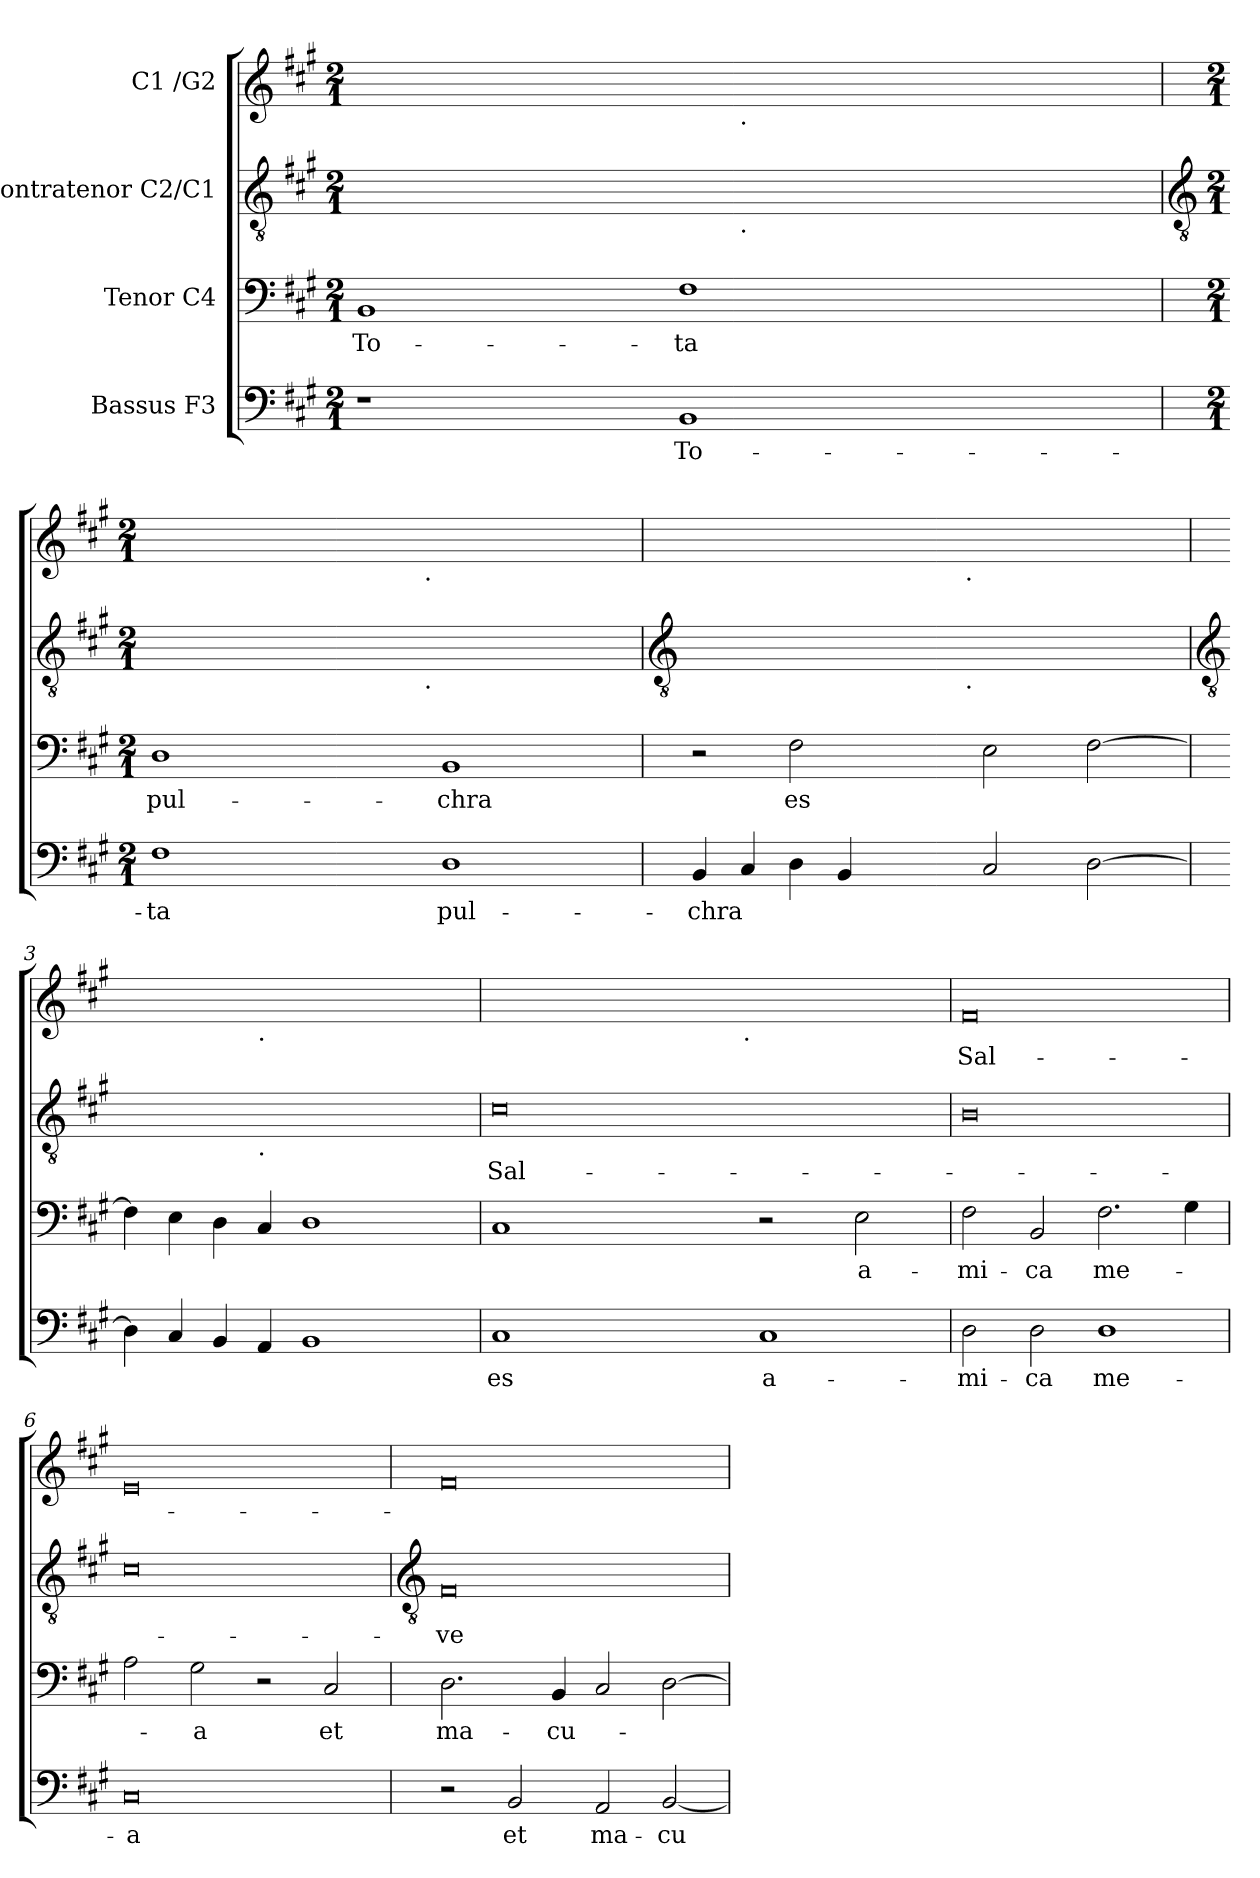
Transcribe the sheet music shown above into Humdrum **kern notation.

**kern	**text	**kern	**text	**kern	**text	**kern	**text
*part4	*part4	*part3	*part3	*part2	*part2	*part1	*part1
*staff4	*staff4	*staff3	*staff3	*staff2	*staff2	*staff1	*staff1
*I"Bassus F3	*	*I"Tenor C4	*	*I"Contratenor C2/C1	*	*I"C1 /G2	*
*clefF4	*	*clefF4	*	*clefGv2	*	*clefG2	*
*k[f#c#g#]	*	*k[f#c#g#]	*	*k[f#c#g#]	*	*k[f#c#g#]	*
*A:	*	*A:	*	*A:	*	*A:	*
*M2/1	*	*M2/1	*	*M2/1	*	*M2/1	*
=	=	=	=	=	=	=	=
!	!	!	!LO:LY:b	!	!	!	!
1r	.	1BB	To-	4ryy	.	4ryy	.
.	.	.	.	4ryy	.	4ryy	.
.	.	.	.	4ryy	.	4ryy	.
.	.	.	.	4ryy	.	4ryy	.
!	!LO:LY:b	!	!LO:LY:b	!	!	!	!
1BB	To-	1F#	-ta	64ryy	.	64ryy	.
.	.	.	.	64ryy	.	64ryy	.
.	.	.	.	64ryy	.	64ryy	.
.	.	.	.	64ryy	.	64ryy	.
!	!	!	!	!	!	!LO:TX:b:t=.	!
!	!	!	!	!LO:TX:b:t=.	!	!	!
.	.	.	.	64ryy	.	64ryy	.
.	.	.	.	4ryy	.	4ryy	.
.	.	.	.	4ryy	.	4ryy	.
.	.	.	.	4ryy	.	4ryy	.
.	.	.	.	64ryy	.	64ryy	.
.	.	.	.	64ryy	.	64ryy	.
.	.	.	.	64ryy	.	64ryy	.
.	.	.	.	64ryy	.	64ryy	.
.	.	.	.	64ryy	.	64ryy	.
.	.	.	.	64ryy	.	64ryy	.
.	.	.	.	64ryy	.	64ryy	.
.	.	.	.	64ryy	.	64ryy	.
.	.	.	.	64ryy	.	64ryy	.
.	.	.	.	64ryy	.	64ryy	.
.	.	.	.	64ryy	.	64ryy	.
!!LO:LB:g=z
=1	=1	=1	=1	=1	=1	=1	=1
*	*	*	*	*clefGv2	*	*	*
*M2/1	*	*M2/1	*	*M2/1	*	*M2/1	*
!	!LO:LY:b	!	!LO:LY:b	!	!	!	!
1F#	-ta	1D	pul-	4ryy	.	4ryy	.
.	.	.	.	4ryy	.	4ryy	.
.	.	.	.	4ryy	.	4ryy	.
.	.	.	.	64ryy	.	64ryy	.
.	.	.	.	64ryy	.	64ryy	.
.	.	.	.	64ryy	.	64ryy	.
.	.	.	.	64ryy	.	64ryy	.
.	.	.	.	64ryy	.	64ryy	.
.	.	.	.	64ryy	.	64ryy	.
.	.	.	.	64ryy	.	64ryy	.
.	.	.	.	64ryy	.	64ryy	.
.	.	.	.	64ryy	.	64ryy	.
.	.	.	.	64ryy	.	64ryy	.
.	.	.	.	64ryy	.	64ryy	.
.	.	.	.	64ryy	.	64ryy	.
.	.	.	.	64ryy	.	64ryy	.
.	.	.	.	64ryy	.	64ryy	.
!	!	!	!	!	!	!LO:TX:b:t=.	!
!	!	!	!	!LO:TX:b:t=.	!	!	!
.	.	.	.	64ryy	.	64ryy	.
.	.	.	.	4ryy	.	4ryy	.
!	!LO:LY:b	!	!LO:LY:b	!	!	!	!
1D	pul-	1BB	-chra	.	.	.	.
.	.	.	.	4ryy	.	4ryy	.
.	.	.	.	4ryy	.	4ryy	.
.	.	.	.	4ryy	.	4ryy	.
.	.	.	.	64ryy	.	64ryy	.
!!LO:LB:g=z
=2	=2	=2	=2	=2	=2	=2	=2
*	*	*	*	*clefGv2	*	*	*
!	!LO:LY:b	!	!	!	!	!	!
4BB/	-chra	2r	.	4ryy	.	4ryy	.
4C#/	.	.	.	4ryy	.	4ryy	.
!	!	!	!LO:LY:b	!	!	!	!
4D\	.	2F#\	es	4ryy	.	4ryy	.
4BB/	.	.	.	64ryy	.	64ryy	.
.	.	.	.	64ryy	.	64ryy	.
.	.	.	.	64ryy	.	64ryy	.
.	.	.	.	64ryy	.	64ryy	.
.	.	.	.	64ryy	.	64ryy	.
.	.	.	.	64ryy	.	64ryy	.
.	.	.	.	64ryy	.	64ryy	.
.	.	.	.	64ryy	.	64ryy	.
.	.	.	.	64ryy	.	64ryy	.
.	.	.	.	64ryy	.	64ryy	.
.	.	.	.	64ryy	.	64ryy	.
.	.	.	.	64ryy	.	64ryy	.
.	.	.	.	64ryy	.	64ryy	.
.	.	.	.	64ryy	.	64ryy	.
!	!	!	!	!	!	!LO:TX:b:t=.	!
!	!	!	!	!LO:TX:b:t=.	!	!	!
.	.	.	.	64ryy	.	64ryy	.
.	.	.	.	4ryy	.	4ryy	.
2C#/	.	2E\	.	.	.	.	.
.	.	.	.	4ryy	.	4ryy	.
.	.	.	.	4ryy	.	4ryy	.
[2D\	.	[2F#\	.	.	.	.	.
.	.	.	.	4ryy	.	4ryy	.
.	.	.	.	64ryy	.	64ryy	.
!!LO:LB:g=z
=3	=3	=3	=3	=3	=3	=3	=3
*	*	*	*	*clefGv2	*	*	*
4D\]	.	4F#\]	.	4ryy	.	4ryy	.
4C#/	.	4E\	.	4ryy	.	4ryy	.
4BB/	.	4D\	.	4ryy	.	4ryy	.
!	!	!	!	!	!	!LO:TX:b:t=.	!
!	!	!	!	!LO:TX:b:t=.	!	!	!
4AA/	.	4C#/	.	4ryy	.	4ryy	.
1BB	.	1D	.	4ryy	.	4ryy	.
.	.	.	.	4ryy	.	4ryy	.
.	.	.	.	4ryy	.	4ryy	.
.	.	.	.	4ryy	.	4ryy	.
=4	=4	=4	=4	=4	=4	=4	=4
!	!LO:LY:b	!	!	!	!LO:LY:b	!	!
1C#	es	1C#	.	0c#	Sal-	4ryy	.
.	.	.	.	.	.	4ryy	.
.	.	.	.	.	.	4ryy	.
.	.	.	.	.	.	64ryy	.
.	.	.	.	.	.	64ryy	.
.	.	.	.	.	.	64ryy	.
.	.	.	.	.	.	64ryy	.
.	.	.	.	.	.	64ryy	.
.	.	.	.	.	.	64ryy	.
.	.	.	.	.	.	64ryy	.
.	.	.	.	.	.	64ryy	.
.	.	.	.	.	.	64ryy	.
.	.	.	.	.	.	64ryy	.
.	.	.	.	.	.	64ryy	.
.	.	.	.	.	.	64ryy	.
.	.	.	.	.	.	64ryy	.
.	.	.	.	.	.	64ryy	.
!	!	!	!	!	!	!LO:TX:b:t=.	!
.	.	.	.	.	.	64ryy	.
.	.	.	.	.	.	4ryy	.
!	!LO:LY:b	!	!	!	!	!	!
1C#	a-	2r	.	.	.	.	.
.	.	.	.	.	.	4ryy	.
.	.	.	.	.	.	4ryy	.
!	!	!	!LO:LY:b	!	!	!	!
.	.	2E\	a-	.	.	.	.
.	.	.	.	.	.	4ryy	.
.	.	.	.	.	.	64ryy	.
=5	=5	=5	=5	=5	=5	=5	=5
!	!LO:LY:b	!	!LO:LY:b	!	!	!	!LO:LY:b
2D\	-mi-	2F#\	-mi-	0B	.	0f#	Sal-
!	!LO:LY:b	!	!LO:LY:b	!	!	!	!
2D\	-ca	2BB/	-ca	.	.	.	.
!	!LO:LY:b	!	!LO:LY:b	!	!	!	!
1D	me-	2.F#\	me-	.	.	.	.
.	.	4G#\	.	.	.	.	.
=6	=6	=6	=6	=6	=6	=6	=6
!	!LO:LY:b	!	!	!	!	!	!
0C#	-a	2A\	.	0c#	.	0e	.
!	!	!	!LO:LY:b	!	!	!	!
.	.	2G#\	-a	.	.	.	.
.	.	2r	.	.	.	.	.
!	!	!	!LO:LY:b	!	!	!	!
.	.	2C#/	et	.	.	.	.
!!LO:LB:g=z
=7	=7	=7	=7	=7	=7	=7	=7
*	*	*	*	*clefGv2	*	*	*
!	!	!	!LO:LY:b	!	!LO:LY:b	!	!
2r	.	2.D\	ma-	0F#	-ve	0f#	.
!	!LO:LY:b	!	!	!	!	!	!
2BB/	et	.	.	.	.	.	.
!	!	!	!LO:LY:b	!	!	!	!
.	.	4BB/	-cu-	.	.	.	.
!	!LO:LY:b	!	!	!	!	!	!
2AA/	ma-	2C#/	.	.	.	.	.
!	!LO:LY:b	!	!	!	!	!	!
[2BB/	-cu-	[2D\	.	.	.	.	.
=	=	=	=	=	=	=	=
*-	*-	*-	*-	*-	*-	*-	*-
